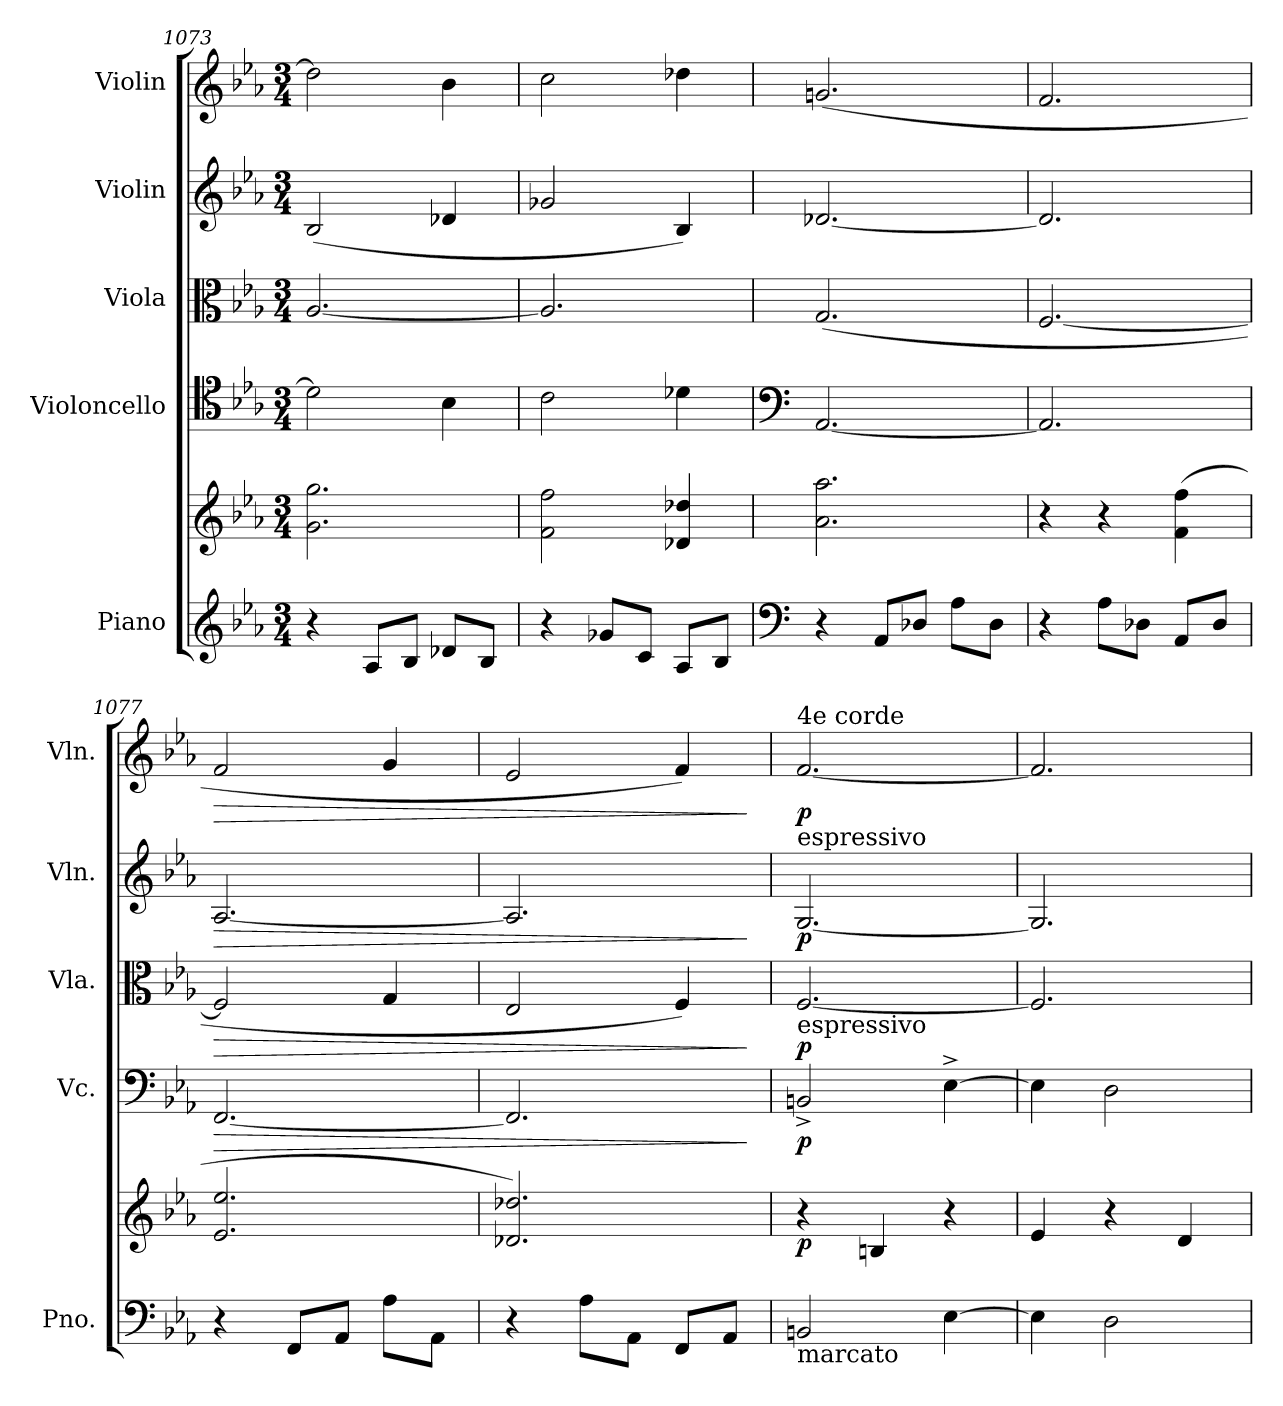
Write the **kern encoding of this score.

**kern	**kern	**dynam	**kern	**dynam	**kern	**dynam	**kern	**dynam	**kern	**dynam
*part5	*part5	*part5	*part4	*part4	*part3	*part3	*part2	*part2	*part1	*part1
*staff6	*staff5	*staff5/6	*staff4	*staff4	*staff3	*staff3	*staff2	*staff2	*staff1	*staff1
*I"Piano	*	*	*I"Violoncello	*	*I"Viola	*	*I"Violin	*	*I"Violin	*
*I'Pno.	*	*	*I'Vc.	*	*I'Vla.	*	*I'Vln.	*	*I'Vln.	*
*clefG2	*clefG2	*	*clefC4	*	*clefC3	*	*clefG2	*	*clefG2	*
*k[b-e-a-]	*k[b-e-a-]	*	*k[b-e-a-]	*	*k[b-e-a-]	*	*k[b-e-a-]	*	*k[b-e-a-]	*
*M3/4	*M3/4	*	*M3/4	*	*M3/4	*	*M3/4	*	*M3/4	*
=1073	=1073	=1073	=1073	=1073	=1073	=1073	=1073	=1073	=1073	=1073
4r	2.g\ 2.gg\	.	2d-\]	.	[2.A-/	.	(2B-/	.	2dd-\]	.
8A-/L	.	.	.	.	.	.	.	.	.	.
8B-/J	.	.	.	.	.	.	.	.	.	.
8d-X/L	.	.	4B-\	.	.	.	4d-X/	.	4b-\	.
8B-/J	.	.	.	.	.	.	.	.	.	.
!!LO:PB:g=z
=1074	=1074	=1074	=1074	=1074	=1074	=1074	=1074	=1074	=1074	=1074
4r	2f\ 2ff\	.	2c\	.	2.A-/]	.	2g-X/	.	2cc\	.
8g-X/L	.	.	.	.	.	.	.	.	.	.
8c/J	.	.	.	.	.	.	.	.	.	.
8A-/L	4d-X/ 4dd-X/	.	4d-X\	.	.	.	4B-/)	.	4dd-X\	.
8B-/J	.	.	.	.	.	.	.	.	.	.
=1075	=1075	=1075	=1075	=1075	=1075	=1075	=1075	=1075	=1075	=1075
*clefF4	*	*	*clefF4	*	*	*	*	*	*	*
4r	2.a-\ 2.aa-\	.	[2.AA-/	.	(2.G/	.	[2.d-X/	.	(2.gn/	.
8AA-/L	.	.	.	.	.	.	.	.	.	.
8D-X/J	.	.	.	.	.	.	.	.	.	.
8A-\L	.	.	.	.	.	.	.	.	.	.
8D-\J	.	.	.	.	.	.	.	.	.	.
=1076	=1076	=1076	=1076	=1076	=1076	=1076	=1076	=1076	=1076	=1076
4r	4r	.	2.AA-/]	.	[2.F/	.	2.d-/]	.	2.f/	.
8A-\L	4r	.	.	.	.	.	.	.	.	.
8D-X\J	.	.	.	.	.	.	.	.	.	.
8AA-/L	(4f\ 4ff\	.	.	.	.	.	.	.	.	.
8D-/J	.	.	.	.	.	.	.	.	.	.
=1077	=1077	=1077	=1077	=1077	=1077	=1077	=1077	=1077	=1077	=1077
!	!	!	!	!LO:HP:b	!	!LO:HP:b	!	!LO:HP:b	!	!LO:HP:b
4r	2.e-/ 2.ee-/	.	[2.FF/	>	2F/]	>	[2.A-/	>	2f/	>
8FF/L	.	.	.	.	.	.	.	.	.	.
8AA-/J	.	.	.	.	.	.	.	.	.	.
8A-\L	.	.	.	.	4G/	.	.	.	4g/	.
8AA-\J	.	.	.	.	.	.	.	.	.	.
=1078	=1078	=1078	=1078	=1078	=1078	=1078	=1078	=1078	=1078	=1078
4r	2.d-X/ 2.dd-X/)	.	2.FF/]	.	2E-/	.	2.A-/]	.	2e-/	.
8A-\L	.	.	.	.	.	.	.	.	.	.
8AA-\J	.	.	.	.	.	.	.	.	.	.
8FF/L	.	.	.	.	4F/)	.	.	.	4f/)	.
8AA-/J	.	.	.	.	.	.	.	.	.	.
.	.	.	.	]	.	]	.	]	.	]
=1079	=1079	=1079	=1079	=1079	=1079	=1079	=1079	=1079	=1079	=1079
!	!	!	!	!	!	!	!	!	!LO:TX:a:t=4e corde	!
!	!	!	!	!	!	!	!	!	!LO:TX:b:t=espressivo	!
!	!	!	!	!	!LO:TX:b:t=espressivo	!	!	!	!	!
!LO:TX:b:t=marcato	!	!	!	!	!	!	!	!	!	!
!	!	!LO:DY:b	!	!LO:DY:b	!	!LO:DY:b	!	!LO:DY:b	!	!LO:DY:b
2BBn/	4r	p	2BBn^/	p	[2.F/	p	[2.G/	p	[2.f/	p
.	4Bn/	.	.	.	.	.	.	.	.	.
[4E-\	4r	.	[4E-^\	.	.	.	.	.	.	.
!!LO:LB:g=z
=1080	=1080	=1080	=1080	=1080	=1080	=1080	=1080	=1080	=1080	=1080
4E-\]	4e-/	.	4E-\]	.	2.F/]	.	2.G/]	.	2.f/]	.
2D\	4r	.	2D\	.	.	.	.	.	.	.
.	4d/	.	.	.	.	.	.	.	.	.
=	=	=	=	=	=	=	=	=	=	=
*-	*-	*-	*-	*-	*-	*-	*-	*-	*-	*-
